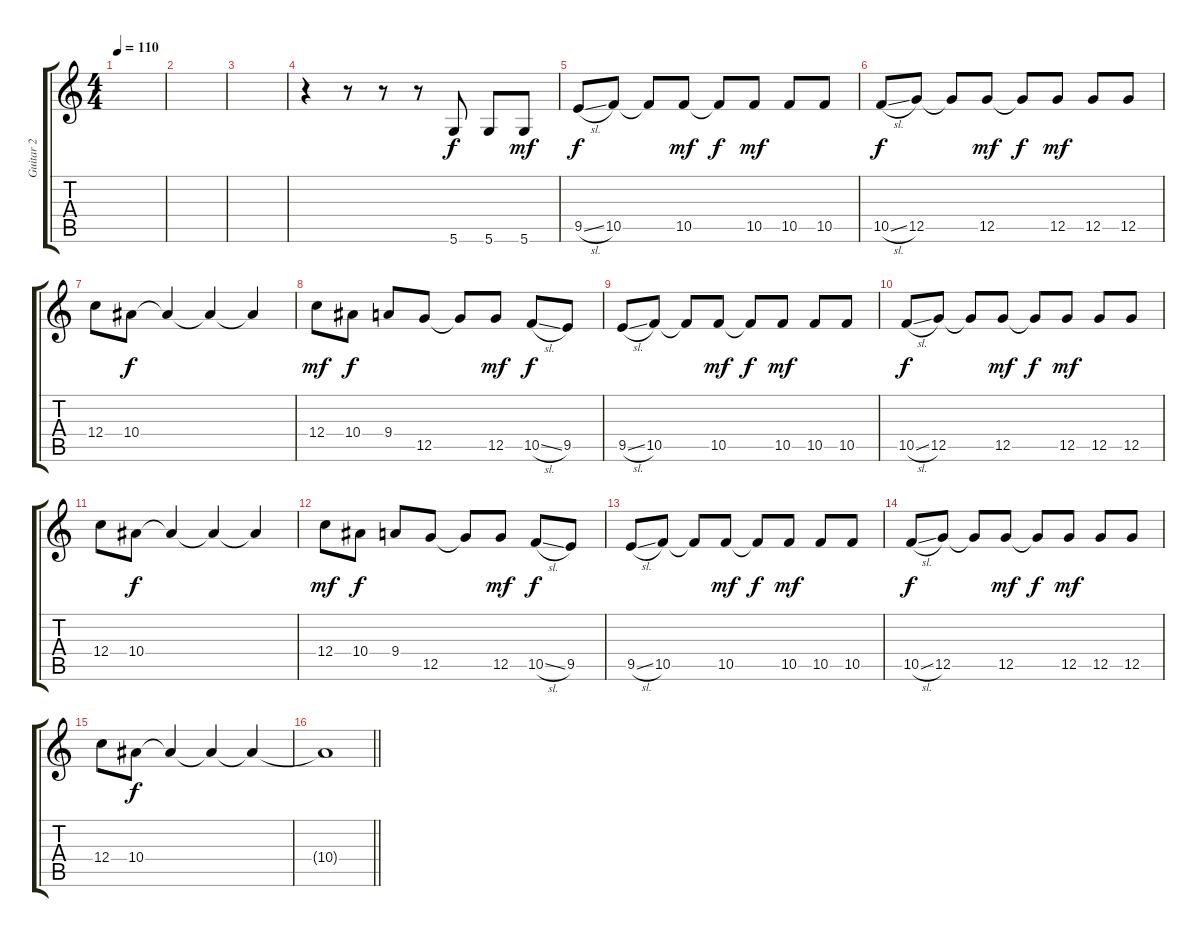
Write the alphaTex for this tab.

\track ("Guitar 2" "Guitar 2") {instrument distortionguitar}
\staff {score tabs}
\tuning (D4 A3 F3 C3 G2 D2) {hide}
\ts (4 4)
\section ("" "")
\tempo 110
\clef g2
\ks c
|
|
|
r.4 r.8 r.8 r.8 5.6.8 5.6.8{dy f} 5.6.8{dy mf} |
9.5{sl}.8{dy f} 10.5.8 10.5{t}.8 10.5.8{dy mf} 10.5{t}.8{dy f} 10.5.8{dy mf} 10.5.8 10.5.8 |
10.5{sl}.8{dy f} 12.5.8 12.5{t}.8 12.5.8{dy mf} 12.5{t}.8{dy f} 12.5.8{dy mf} 12.5.8 12.5.8 |
12.4.8 10.4.8{dy f} 10.4{t}.4 10.4{t}.4 10.4{t}.4 |
12.4.8{dy mf} 10.4.8{dy f} 9.4.8 12.5.8 12.5{t}.8 12.5.8{dy mf} 10.5{sl}.8{dy f} 9.5.8 |
9.5{sl}.8 10.5.8 10.5{t}.8 10.5.8{dy mf} 10.5{t}.8{dy f} 10.5.8{dy mf} 10.5.8 10.5.8 |
10.5{sl}.8{dy f} 12.5.8 12.5{t}.8 12.5.8{dy mf} 12.5{t}.8{dy f} 12.5.8{dy mf} 12.5.8 12.5.8 |
12.4.8 10.4.8{dy f} 10.4{t}.4 10.4{t}.4 10.4{t}.4 |
12.4.8{dy mf} 10.4.8{dy f} 9.4.8 12.5.8 12.5{t}.8 12.5.8{dy mf} 10.5{sl}.8{dy f} 9.5.8 |
9.5{sl}.8 10.5.8 10.5{t}.8 10.5.8{dy mf} 10.5{t}.8{dy f} 10.5.8{dy mf} 10.5.8 10.5.8 |
10.5{sl}.8{dy f} 12.5.8 12.5{t}.8 12.5.8{dy mf} 12.5{t}.8{dy f} 12.5.8{dy mf} 12.5.8 12.5.8 |
12.4.8 10.4.8{dy f} 10.4{t}.4 10.4{t}.4 10.4{t}.4 |
\barLineRight lightlight
10.4{t}.1
